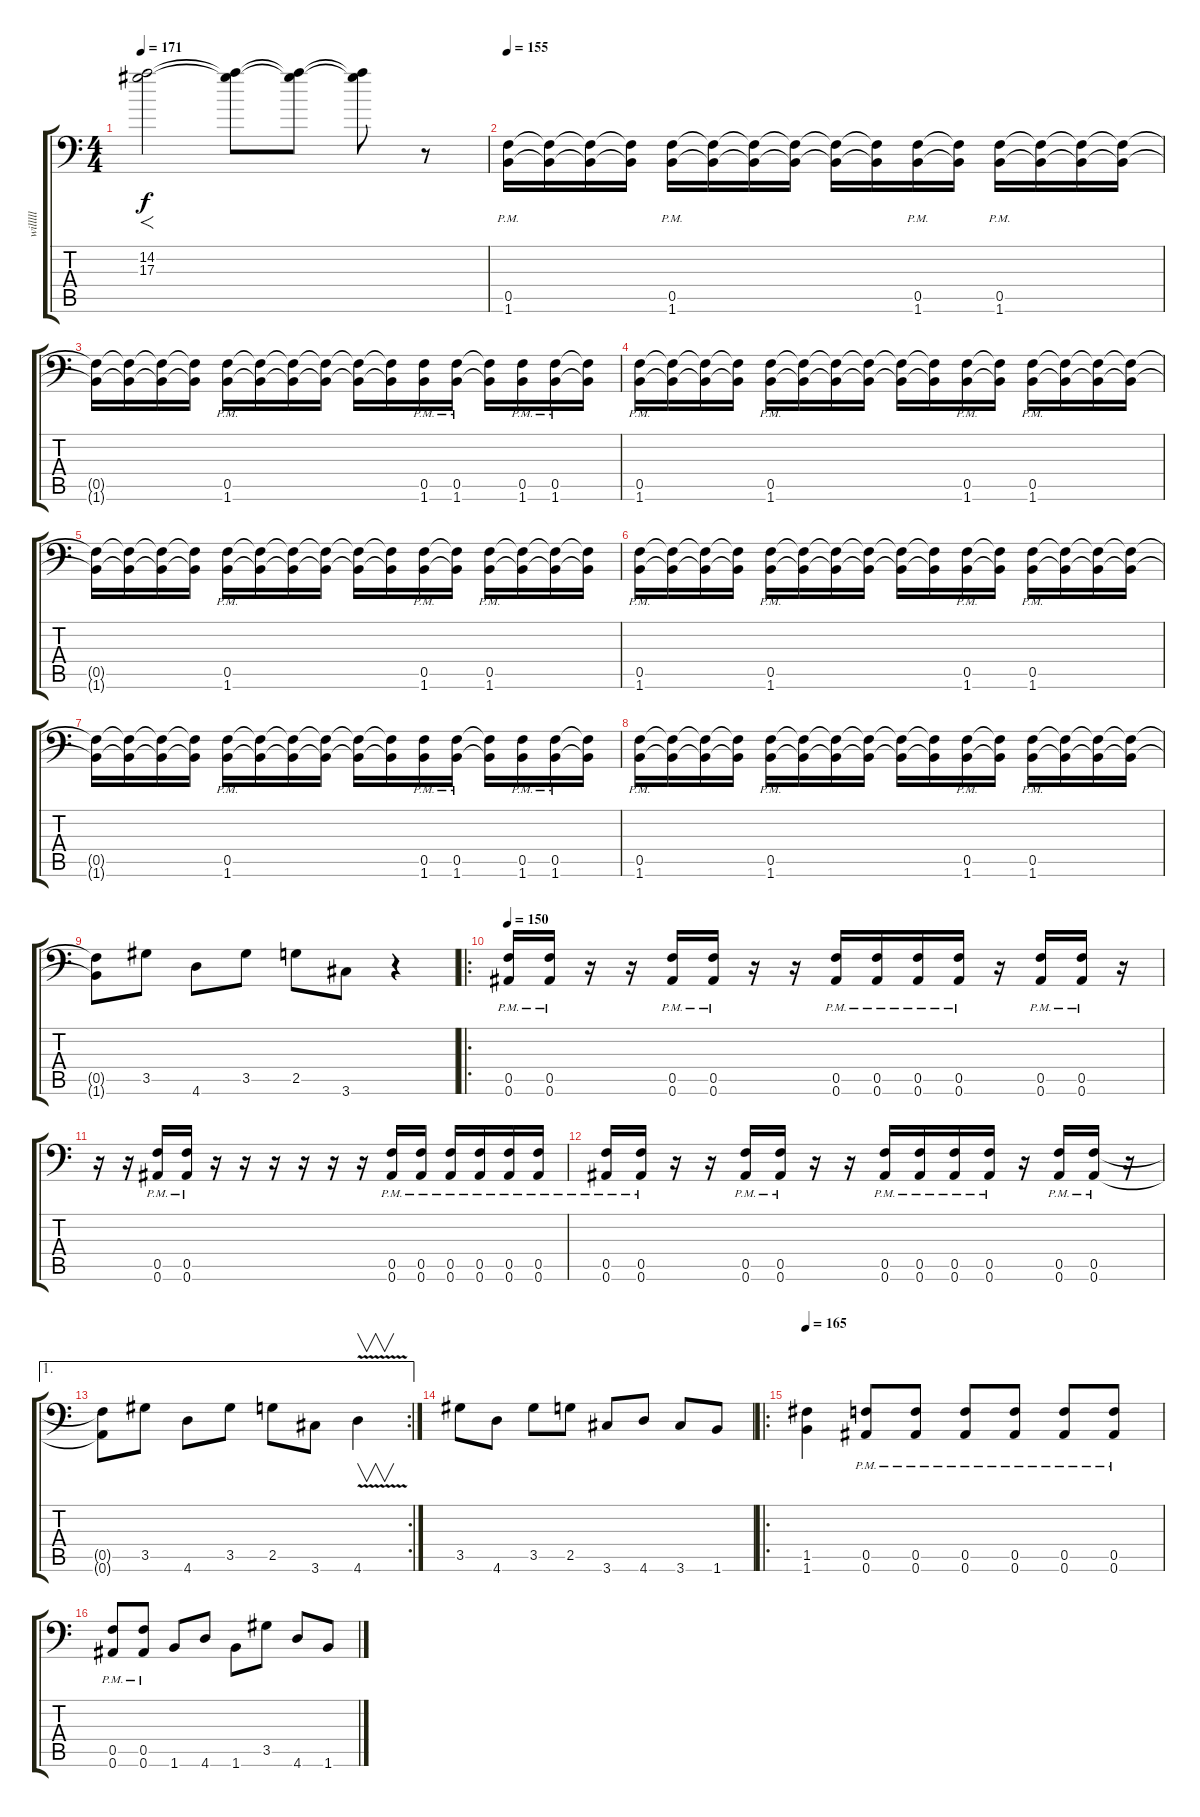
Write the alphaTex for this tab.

\track ("willlll" "willlll") {instrument distortionguitar}
\staff {score tabs}
\tuning (C4 G3 Eb3 Bb2 F2 Bb1) {hide}
\ts (4 4)
\tempo 171
\clef f4
\ks c
(14.2 17.3).2{f dy f} (14.2{t} 17.3{t}).8 (14.2{t} 17.3{t}).8 (14.2{t} 17.3{t}).8 r.8 |
\tempo 155
(0.5{pm} 1.6{pm}).16 (0.5{t} 1.6{t}).16 (0.5{t} 1.6{t}).16 (0.5{t} 1.6{t}).16 (0.5{pm} 1.6{pm}).16 (0.5{t} 1.6{t}).16 (0.5{t} 1.6{t}).16 (0.5{t} 1.6{t}).16 (0.5{t} 1.6{t}).16 (0.5{t} 1.6{t}).16 (0.5{pm} 1.6{pm}).16 (0.5{t} 1.6{t}).16 (0.5{pm} 1.6{pm}).16 (0.5{t} 1.6{t}).16 (0.5{t} 1.6{t}).16 (0.5{t} 1.6{t}).16 |
(0.5{t} 1.6{t}).16 (0.5{t} 1.6{t}).16 (0.5{t} 1.6{t}).16 (0.5{t} 1.6{t}).16 (0.5{pm} 1.6{pm}).16 (0.5{t} 1.6{t}).16 (0.5{t} 1.6{t}).16 (0.5{t} 1.6{t}).16 (0.5{t} 1.6{t}).16 (0.5{t} 1.6{t}).16 (0.5{pm} 1.6{pm}).16 (0.5{pm} 1.6{pm}).16 (0.5{t} 1.6{t}).16 (0.5{pm} 1.6{pm}).16 (0.5{pm} 1.6{pm}).16 (0.5{t} 1.6{t}).16 |
(0.5{pm} 1.6{pm}).16 (0.5{t} 1.6{t}).16 (0.5{t} 1.6{t}).16 (0.5{t} 1.6{t}).16 (0.5{pm} 1.6{pm}).16 (0.5{t} 1.6{t}).16 (0.5{t} 1.6{t}).16 (0.5{t} 1.6{t}).16 (0.5{t} 1.6{t}).16 (0.5{t} 1.6{t}).16 (0.5{pm} 1.6{pm}).16 (0.5{t} 1.6{t}).16 (0.5{pm} 1.6{pm}).16 (0.5{t} 1.6{t}).16 (0.5{t} 1.6{t}).16 (0.5{t} 1.6{t}).16 |
(0.5{t} 1.6{t}).16 (0.5{t} 1.6{t}).16 (0.5{t} 1.6{t}).16 (0.5{t} 1.6{t}).16 (0.5{pm} 1.6{pm}).16 (0.5{t} 1.6{t}).16 (0.5{t} 1.6{t}).16 (0.5{t} 1.6{t}).16 (0.5{t} 1.6{t}).16 (0.5{t} 1.6{t}).16 (0.5{pm} 1.6{pm}).16 (0.5{t} 1.6{t}).16 (0.5{pm} 1.6{pm}).16 (0.5{t} 1.6{t}).16 (0.5{t} 1.6{t}).16 (0.5{t} 1.6{t}).16 |
(0.5{pm} 1.6{pm}).16 (0.5{t} 1.6{t}).16 (0.5{t} 1.6{t}).16 (0.5{t} 1.6{t}).16 (0.5{pm} 1.6{pm}).16 (0.5{t} 1.6{t}).16 (0.5{t} 1.6{t}).16 (0.5{t} 1.6{t}).16 (0.5{t} 1.6{t}).16 (0.5{t} 1.6{t}).16 (0.5{pm} 1.6{pm}).16 (0.5{t} 1.6{t}).16 (0.5{pm} 1.6{pm}).16 (0.5{t} 1.6{t}).16 (0.5{t} 1.6{t}).16 (0.5{t} 1.6{t}).16 |
(0.5{t} 1.6{t}).16 (0.5{t} 1.6{t}).16 (0.5{t} 1.6{t}).16 (0.5{t} 1.6{t}).16 (0.5{pm} 1.6{pm}).16 (0.5{t} 1.6{t}).16 (0.5{t} 1.6{t}).16 (0.5{t} 1.6{t}).16 (0.5{t} 1.6{t}).16 (0.5{t} 1.6{t}).16 (0.5{pm} 1.6{pm}).16 (0.5{pm} 1.6{pm}).16 (0.5{t} 1.6{t}).16 (0.5{pm} 1.6{pm}).16 (0.5{pm} 1.6{pm}).16 (0.5{t} 1.6{t}).16 |
(0.5{pm} 1.6{pm}).16 (0.5{t} 1.6{t}).16 (0.5{t} 1.6{t}).16 (0.5{t} 1.6{t}).16 (0.5{pm} 1.6{pm}).16 (0.5{t} 1.6{t}).16 (0.5{t} 1.6{t}).16 (0.5{t} 1.6{t}).16 (0.5{t} 1.6{t}).16 (0.5{t} 1.6{t}).16 (0.5{pm} 1.6{pm}).16 (0.5{t} 1.6{t}).16 (0.5{pm} 1.6{pm}).16 (0.5{t} 1.6{t}).16 (0.5{t} 1.6{t}).16 (0.5{t} 1.6{t}).16 |
(0.5{t} 1.6{t}).8 3.5.8 4.6.8 3.5.8 2.5.8 3.6.8 r.4 |
\ro
\tempo 150
(0.5{pm} 0.6{pm}).16 (0.5{pm} 0.6{pm}).16 r.16 r.16 (0.5{pm} 0.6{pm}).16 (0.5{pm} 0.6{pm}).16 r.16 r.16 (0.5{pm} 0.6{pm}).16 (0.5{pm} 0.6{pm}).16 (0.5{pm} 0.6{pm}).16 (0.5{pm} 0.6{pm}).16 r.16 (0.5{pm} 0.6{pm}).16 (0.5{pm} 0.6{pm}).16 r.16 |
r.16 r.16 (0.5{pm} 0.6{pm}).16 (0.5{pm} 0.6{pm}).16 r.16 r.16 r.16 r.16 r.16 r.16 (0.5{pm} 0.6{pm}).16 (0.5{pm} 0.6{pm}).16 (0.5{pm} 0.6{pm}).16 (0.5{pm} 0.6{pm}).16 (0.5{pm} 0.6{pm}).16 (0.5{pm} 0.6{pm}).16 |
(0.5{pm} 0.6{pm}).16 (0.5{pm} 0.6{pm}).16 r.16 r.16 (0.5{pm} 0.6{pm}).16 (0.5{pm} 0.6{pm}).16 r.16 r.16 (0.5{pm} 0.6{pm}).16 (0.5{pm} 0.6{pm}).16 (0.5{pm} 0.6{pm}).16 (0.5{pm} 0.6{pm}).16 r.16 (0.5{pm} 0.6{pm}).16 (0.5{pm} 0.6{pm}).16 r.16 |
\ae 1
\rc 2
(0.5{t} 0.6{t}).8 3.5.8 4.6.8 3.5.8 2.5.8 3.6.8 4.6{v}.4{v} |
3.5.8 4.6.8 3.5.8 2.5.8 3.6.8 4.6.8 3.6.8 1.6.8 |
\ro
\tempo 165
(1.5 1.6).4 (0.5{pm} 0.6{pm}).8 (0.5{pm} 0.6{pm}).8 (0.5{pm} 0.6{pm}).8 (0.5{pm} 0.6{pm}).8 (0.5{pm} 0.6{pm}).8 (0.5{pm} 0.6{pm}).8 |
(0.5{pm} 0.6{pm}).8 (0.5{pm} 0.6{pm}).8 1.6.8 4.6.8 1.6.8 3.5.8 4.6.8 1.6.8
